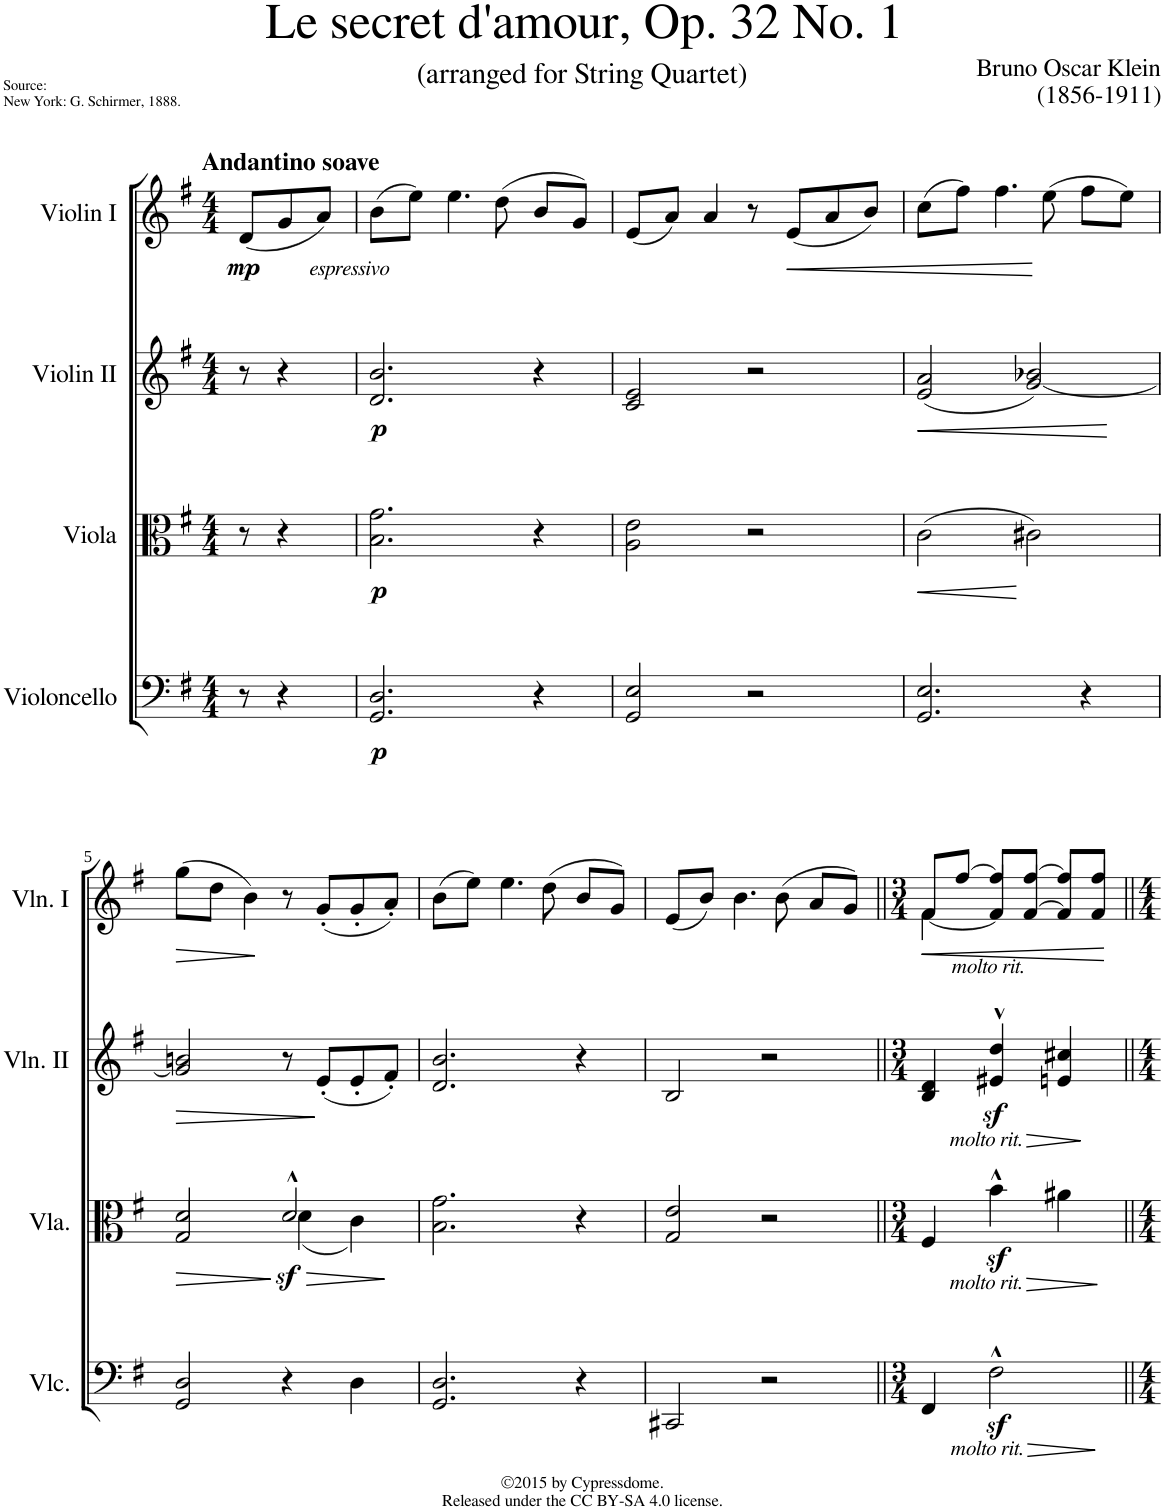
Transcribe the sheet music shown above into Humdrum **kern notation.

**kern	**dynam	**kern	**dynam	**kern	**dynam	**kern	**dynam
*part4	*part4	*part3	*part3	*part2	*part2	*part1	*part1
*staff4	*staff4	*staff3	*staff3	*staff2	*staff2	*staff1	*staff1
*I"Violoncello	*	*I"Viola	*	*I"Violin II	*	*I"Violin I	*
*I'Vlc.	*	*I'Vla.	*	*I'Vln. II	*	*I'Vln. I	*
*clefF4	*	*clefC3	*	*clefG2	*	*clefG2	*
*k[f#]	*	*k[f#]	*	*k[f#]	*	*k[f#]	*
*M4/4	*	*M4/4	*	*M4/4	*	*M4/4	*
=1	=1	=1	=1	=1	=1	=1	=1
!	!	!	!	!	!	!LO:TX:a:B:t=Andantino soave	!
!	!	!	!	!	!	!	!LO:DY:b
8r	.	8r	.	8r	.	(8d/L	mp
4r	.	4r	.	4r	.	8g/	.
!	!	!	!	!	!	!	!LO:DY:b
.	.	.	.	.	.	8a/J)	other-dynamics
=2	=2	=2	=2	=2	=2	=2	=2
!	!LO:DY:b	!	!LO:DY:b	!	!LO:DY:b	!	!
2.GG/ 2.D/	p	2.B\ 2.g\	p	2.d/ 2.b/	p	(8b\L	.
.	.	.	.	.	.	8ee\J)	.
.	.	.	.	.	.	4.ee\	.
.	.	.	.	.	.	(8dd\	.
4r	.	4r	.	4r	.	8b/L	.
.	.	.	.	.	.	8g/J)	.
=3	=3	=3	=3	=3	=3	=3	=3
2GG/ 2E/	.	2A\ 2e\	.	2c/ 2e/	.	(8e/L	.
.	.	.	.	.	.	8a/J)	.
.	.	.	.	.	.	4a/	.
2r	.	2r	.	2r	.	8r	.
!	!	!	!	!	!	!	!LO:HP:b
.	.	.	.	.	.	(8e/L	<
.	.	.	.	.	.	8a/	.
.	.	.	.	.	.	8b/J)	.
=4	=4	=4	=4	=4	=4	=4	=4
!	!	!	!LO:HP:b	!	!LO:HP:b	!	!
2.GG/ 2.E/	.	(2c\	<	(2e/ 2a/	<	(8cc\L	.
.	.	.	.	.	.	8ff#\J)	.
.	.	.	.	.	.	4.ff#\	.
.	.	2c#X\)	[	[2g/ 2b-X/)	.	.	.
.	.	.	.	.	.	(8ee\	[
4r	.	.	.	.	.	8ff#\L	.
.	.	.	.	.	.	8ee\J)	.
.	.	.	.	.	[	.	.
!!LO:LB:g=z
=5	=5	=5	=5	=5	=5	=5	=5
!	!	!	!LO:HP:b	!	!LO:HP:b	!	!LO:HP:b
*	*	*^	*	*	*	*	*
2GG/ 2D/	.	2d/	2G/	>	2g/] 2bn/	>	(8gg\L	>
.	.	.	.	.	.	.	8dd\J	.
.	.	.	.	.	.	.	4b\)	.
!	!	!	!	!LO:HP:n=1:b	!	!	!	!
!	!	!	!	!LO:DY:n=1:b	!	!	!	!
4r	.	2d^^/	(4d\	] > sf	8r	]	8r	]
.	.	.	.	.	(8e'/L	.	(8g'/L	.
4D\	.	.	4c\)	.	8e'/	.	8g'/	.
.	.	.	.	.	8f#'/J)	.	8a'/J)	.
*	*	*v	*v	*	*	*	*	*
.	.	.	]	.	.	.	.
=6	=6	=6	=6	=6	=6	=6	=6
2.GG/ 2.D/	.	2.B\ 2.g\	.	2.d/ 2.b/	.	(8b\L	.
.	.	.	.	.	.	8ee\J)	.
.	.	.	.	.	.	4.ee\	.
.	.	.	.	.	.	(8dd\	.
4r	.	4r	.	4r	.	8b/L	.
.	.	.	.	.	.	8g/J)	.
=7	=7	=7	=7	=7	=7	=7	=7
2CC#X/	.	2G/ 2e/	.	2B/	.	(8e/L	.
.	.	.	.	.	.	8b/J)	.
.	.	.	.	.	.	4.b\	.
2r	.	2r	.	2r	.	.	.
.	.	.	.	.	.	(8b\	.
.	.	.	.	.	.	8a/L	.
.	.	.	.	.	.	8g/J)	.
=8||	=8||	=8||	=8||	=8||	=8||	=8||	=8||
*M3/4	*	*M3/4	*	*M3/4	*	*M3/4	*
!	!	!	!	!	!	!	!LO:HP:b
*	*	*	*	*	*	*^	*
4FF#/	.	4F#/	.	4B/ 4d/	.	8f#/L	[4f#\	<
.	.	.	.	.	.	[8ff#/J	.	.
!	!LO:HP:b	!	!LO:HP:b	!	!LO:HP:b	!	!	!
!	!LO:DY:n=1:b	!	!LO:DY:n=1:b	!	!LO:DY:n=1:b	!	!	!LO:DY:b
2F#z<^^\	> other-dynamics	4bz<^^\	> other-dynamics	4e#X/z<^^ 4dd/z<^^	> other-dynamics	8ff#/L]	8f#/L]	other-dynamics
.	.	.	.	.	.	[8ff#/J	[8f#/J	.
.	.	4a#X\	.	4en/ 4cc#X/	.	8ff#/L]	8f#/L]	.
.	.	.	.	.	.	8ff#/J	8f#/J	.
*	*	*	*	*	*	*v	*v	*
.	]	.	]	.	]	.	[
=||	=||	=||	=||	=||	=||	=||	=||
*-	*-	*-	*-	*-	*-	*-	*-
